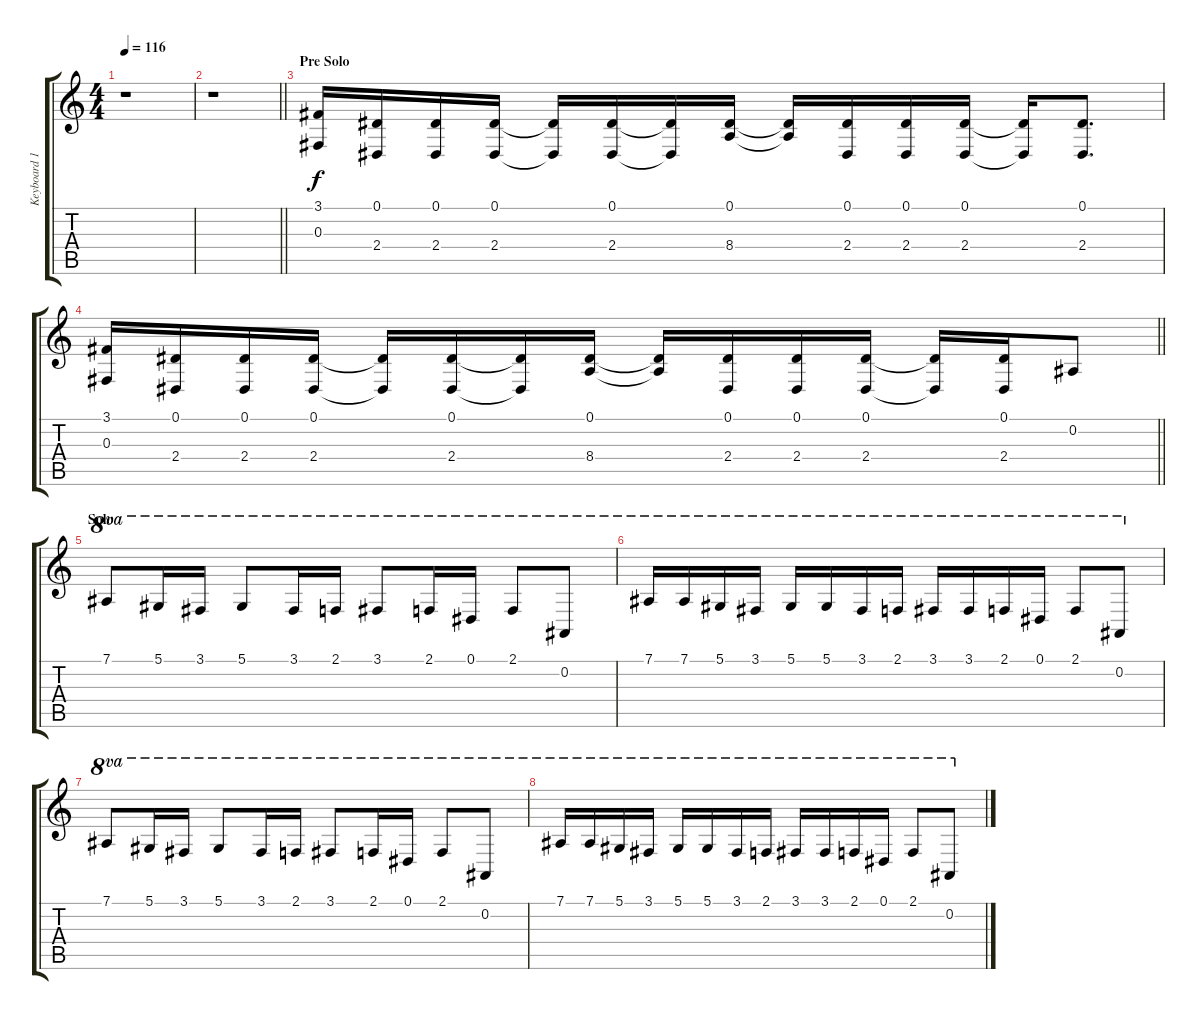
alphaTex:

\track ("Keyboard 1" "Keyboard 1") {instrument harpsichord}
\staff {score tabs}
\tuning (Eb4 Bb3 Gb3 Db3 Ab2 Eb2) {hide}
\ts (4 4)
\tempo 116
\clef g2
\ks c
r.1{dy f} |
\barLineRight lightlight
r.1 |
\section ("" "Pre Solo")
(3.1 0.3).16 (0.1 2.4).16 (0.1 2.4).16 (0.1 2.4).16 (0.1{t} 2.4{t}).16 (0.1 2.4).16 (0.1{t} 2.4{t}).16 (0.1 8.4).16 (0.1{t} 8.4{t}).16 (0.1 2.4).16 (0.1 2.4).16 (0.1 2.4).16 (0.1{t} 2.4{t}).16 (0.1 2.4).8{d} |
\barLineRight lightlight
(3.1 0.3).16 (0.1 2.4).16 (0.1 2.4).16 (0.1 2.4).16 (0.1{t} 2.4{t}).16 (0.1 2.4).16 (0.1{t} 2.4{t}).16 (0.1 8.4).16 (0.1{t} 8.4{t}).16 (0.1 2.4).16 (0.1 2.4).16 (0.1 2.4).16 (0.1{t} 2.4{t}).16 (0.1 2.4).16 0.2.8 |
\section ("" "Solo")
7.1.8{ot 8va} 5.1.16{ot 8va} 3.1.16{ot 8va} 5.1.8{ot 8va} 3.1.16{ot 8va} 2.1.16{ot 8va} 3.1.8{ot 8va} 2.1.16{ot 8va} 0.1.16{ot 8va} 2.1.8{ot 8va} 0.2.8{ot 8va} |
7.1.16{ot 8va} 7.1.16{ot 8va} 5.1.16{ot 8va} 3.1.16{ot 8va} 5.1.16{ot 8va} 5.1.16{ot 8va} 3.1.16{ot 8va} 2.1.16{ot 8va} 3.1.16{ot 8va} 3.1.16{ot 8va} 2.1.16{ot 8va} 0.1.16{ot 8va} 2.1.8{ot 8va} 0.2.8{ot 8va} |
7.1.8{ot 8va} 5.1.16{ot 8va} 3.1.16{ot 8va} 5.1.8{ot 8va} 3.1.16{ot 8va} 2.1.16{ot 8va} 3.1.8{ot 8va} 2.1.16{ot 8va} 0.1.16{ot 8va} 2.1.8{ot 8va} 0.2.8{ot 8va} |
7.1.16{ot 8va} 7.1.16{ot 8va} 5.1.16{ot 8va} 3.1.16{ot 8va} 5.1.16{ot 8va} 5.1.16{ot 8va} 3.1.16{ot 8va} 2.1.16{ot 8va} 3.1.16{ot 8va} 3.1.16{ot 8va} 2.1.16{ot 8va} 0.1.16{ot 8va} 2.1.8{ot 8va} 0.2.8{ot 8va}
